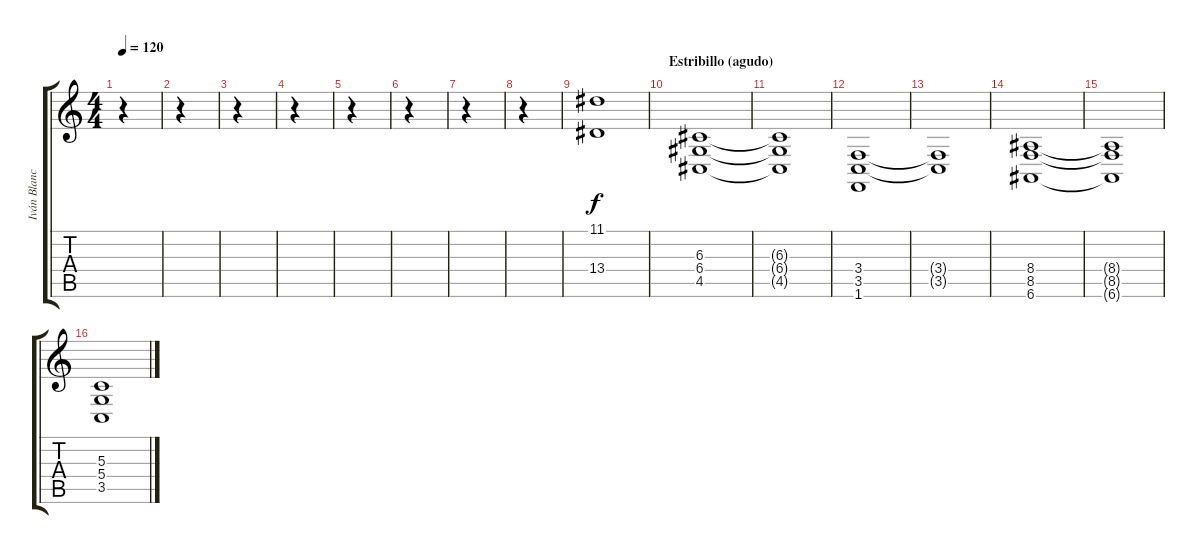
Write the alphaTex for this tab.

\track ("Iván Blanco (Teclado de Ambientes)" "Iván Blanc") {instrument stringensemble1}
\staff {score tabs}
\tuning (E4 B3 G3 D3 A2 E2) {hide}
\ts (4 4)
\tempo 120
\clef g2
\ks c
r.4{dy f} |
r.4 |
r.4 |
r.4 |
r.4 |
r.4 |
r.4 |
r.4 |
(11.1 13.4).1{volume 16} |
\section ("" "Estribillo (agudo)")
(6.3 6.4 4.5).1 |
(6.3{t} 6.4{t} 4.5{t}).1 |
(3.4 3.5 1.6).1 |
(3.4{t} 3.5{t}).1 |
(8.4 8.5 6.6).1 |
(8.4{t} 8.5{t} 6.6{t}).1 |
(5.3 5.4 3.5).1
